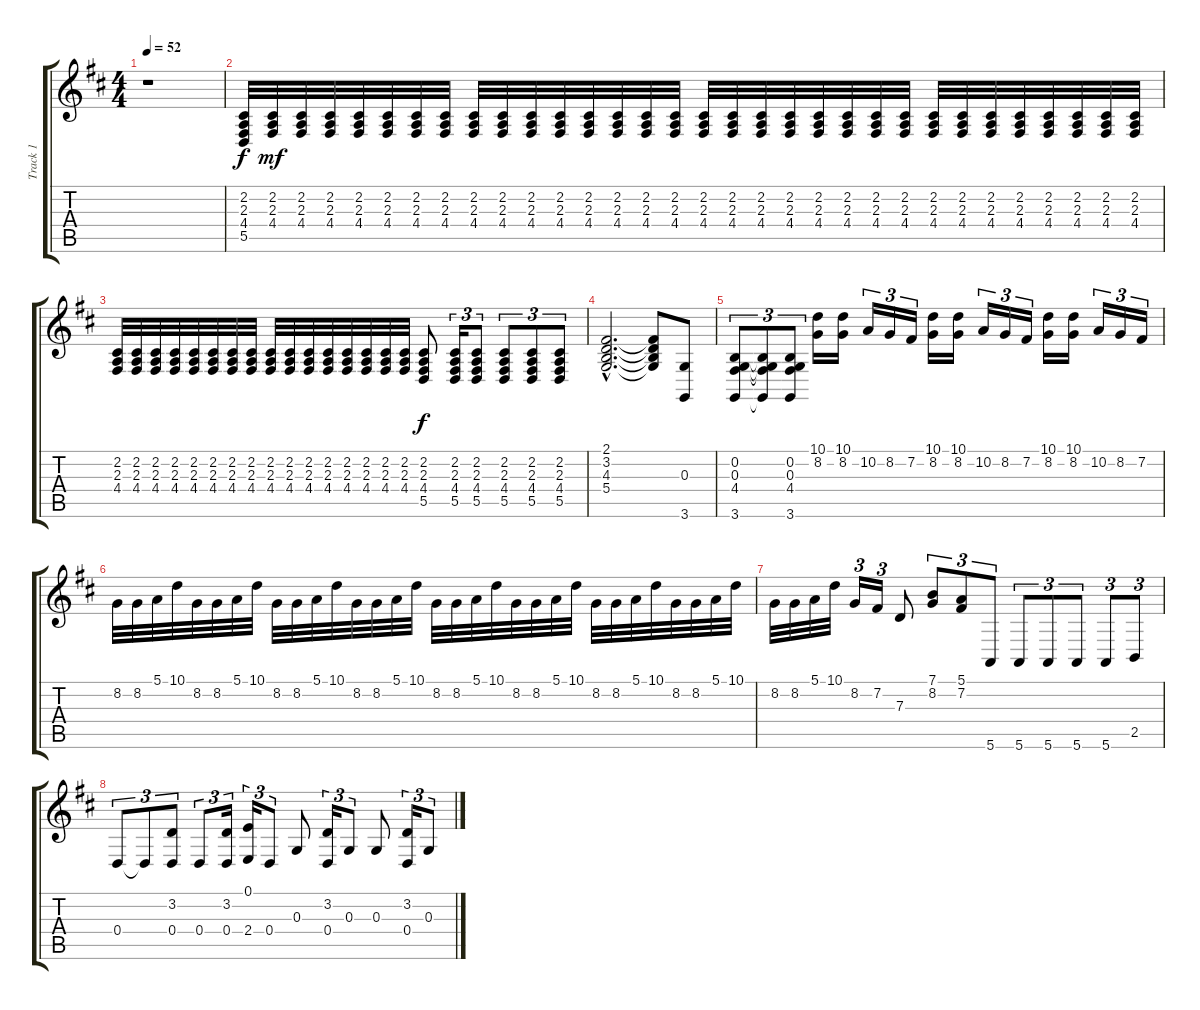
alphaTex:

\track ("Track 1" "Track 1") {instrument acousticgrandpiano}
\staff {score tabs}
\tuning (E4 B3 G3 D3 A2 E2) {hide}
\ts (4 4)
\tempo 52
\clef g2
\ks d
r.1{dy f instrument acousticgrandpiano} |
(2.2 2.3 4.4 5.5).32 (2.2 2.3 4.4).32{dy mf} (2.2 2.3 4.4).32 (2.2 2.3 4.4).32 (2.2 2.3 4.4).32 (2.2 2.3 4.4).32 (2.2 2.3 4.4).32 (2.2 2.3 4.4).32 (2.2 2.3 4.4).32 (2.2 2.3 4.4).32 (2.2 2.3 4.4).32 (2.2 2.3 4.4).32 (2.2 2.3 4.4).32 (2.2 2.3 4.4).32 (2.2 2.3 4.4).32 (2.2 2.3 4.4).32 (2.2 2.3 4.4).32 (2.2 2.3 4.4).32 (2.2 2.3 4.4).32 (2.2 2.3 4.4).32 (2.2 2.3 4.4).32 (2.2 2.3 4.4).32 (2.2 2.3 4.4).32 (2.2 2.3 4.4).32 (2.2 2.3 4.4).32 (2.2 2.3 4.4).32 (2.2 2.3 4.4).32 (2.2 2.3 4.4).32 (2.2 2.3 4.4).32 (2.2 2.3 4.4).32 (2.2 2.3 4.4).32 (2.2 2.3 4.4).32 |
(2.2 2.3 4.4).32 (2.2 2.3 4.4).32 (2.2 2.3 4.4).32 (2.2 2.3 4.4).32 (2.2 2.3 4.4).32 (2.2 2.3 4.4).32 (2.2 2.3 4.4).32 (2.2 2.3 4.4).32 (2.2 2.3 4.4).32 (2.2 2.3 4.4).32 (2.2 2.3 4.4).32 (2.2 2.3 4.4).32 (2.2 2.3 4.4).32 (2.2 2.3 4.4).32 (2.2 2.3 4.4).32 (2.2 2.3 4.4).32 (2.2 2.3 4.4 5.5).8{dy f} (2.2 2.3 4.4 5.5).16{tu (3 2)} (2.2 2.3 4.4 5.5).8{tu (3 2)} (2.2 2.3 4.4 5.5).8{tu (3 2)} (2.2 2.3 4.4 5.5).8{tu (3 2)} (2.2 2.3 4.4 5.5).8{tu (3 2)} |
(2.1{hac} 3.2{hac} 4.3{hac} 5.4{hac}).2{d} (2.1{t} 3.2{t} 4.3{t} 5.4{t}).8 (0.3 3.6).8 |
(0.2 0.3 4.4 3.6).8{tu (3 2)} (0.2{t} 0.3{t} 4.4{t} 3.6{t}).8{tu (3 2)} (0.2 0.3 4.4 3.6).8{tu (3 2)} (10.1 8.2).16 (10.1 8.2).16 10.2.16{tu (3 2)} 8.2.16{tu (3 2)} 7.2.16{tu (3 2)} (10.1 8.2).16 (10.1 8.2).16 10.2.16{tu (3 2)} 8.2.16{tu (3 2)} 7.2.16{tu (3 2)} (10.1 8.2).16 (10.1 8.2).16 10.2.16{tu (3 2)} 8.2.16{tu (3 2)} 7.2.16{tu (3 2)} |
8.2.32 8.2.32 5.1.32 10.1.32 8.2.32 8.2.32 5.1.32 10.1.32 8.2.32 8.2.32 5.1.32 10.1.32 8.2.32 8.2.32 5.1.32 10.1.32 8.2.32 8.2.32 5.1.32 10.1.32 8.2.32 8.2.32 5.1.32 10.1.32 8.2.32 8.2.32 5.1.32 10.1.32 8.2.32 8.2.32 5.1.32 10.1.32 |
8.2.32 8.2.32 5.1.32 10.1.32 8.2.16{tu (3 2)} 7.2.16{tu (3 2)} 7.3.8 (7.1 8.2).8{tu (3 2)} (5.1 7.2).8{tu (3 2)} 5.6.8{tu (3 2)} 5.6.8{tu (3 2)} 5.6.8{tu (3 2)} 5.6.8{tu (3 2)} 5.6.8{tu (3 2)} 2.5.8{tu (3 2)} |
0.4.8{tu (3 2)} 0.4{t}.8{tu (3 2)} (3.2 0.4).8{tu (3 2)} 0.4.8{tu (3 2)} (3.2 0.4).16{tu (3 2)} (0.1 2.4).16{tu (3 2)} 0.4.8{tu (3 2)} 0.3.8 (3.2 0.4).16{tu (3 2)} 0.3.8{tu (3 2)} 0.3.8 (3.2 0.4).16{tu (3 2)} 0.3.8{tu (3 2)}
